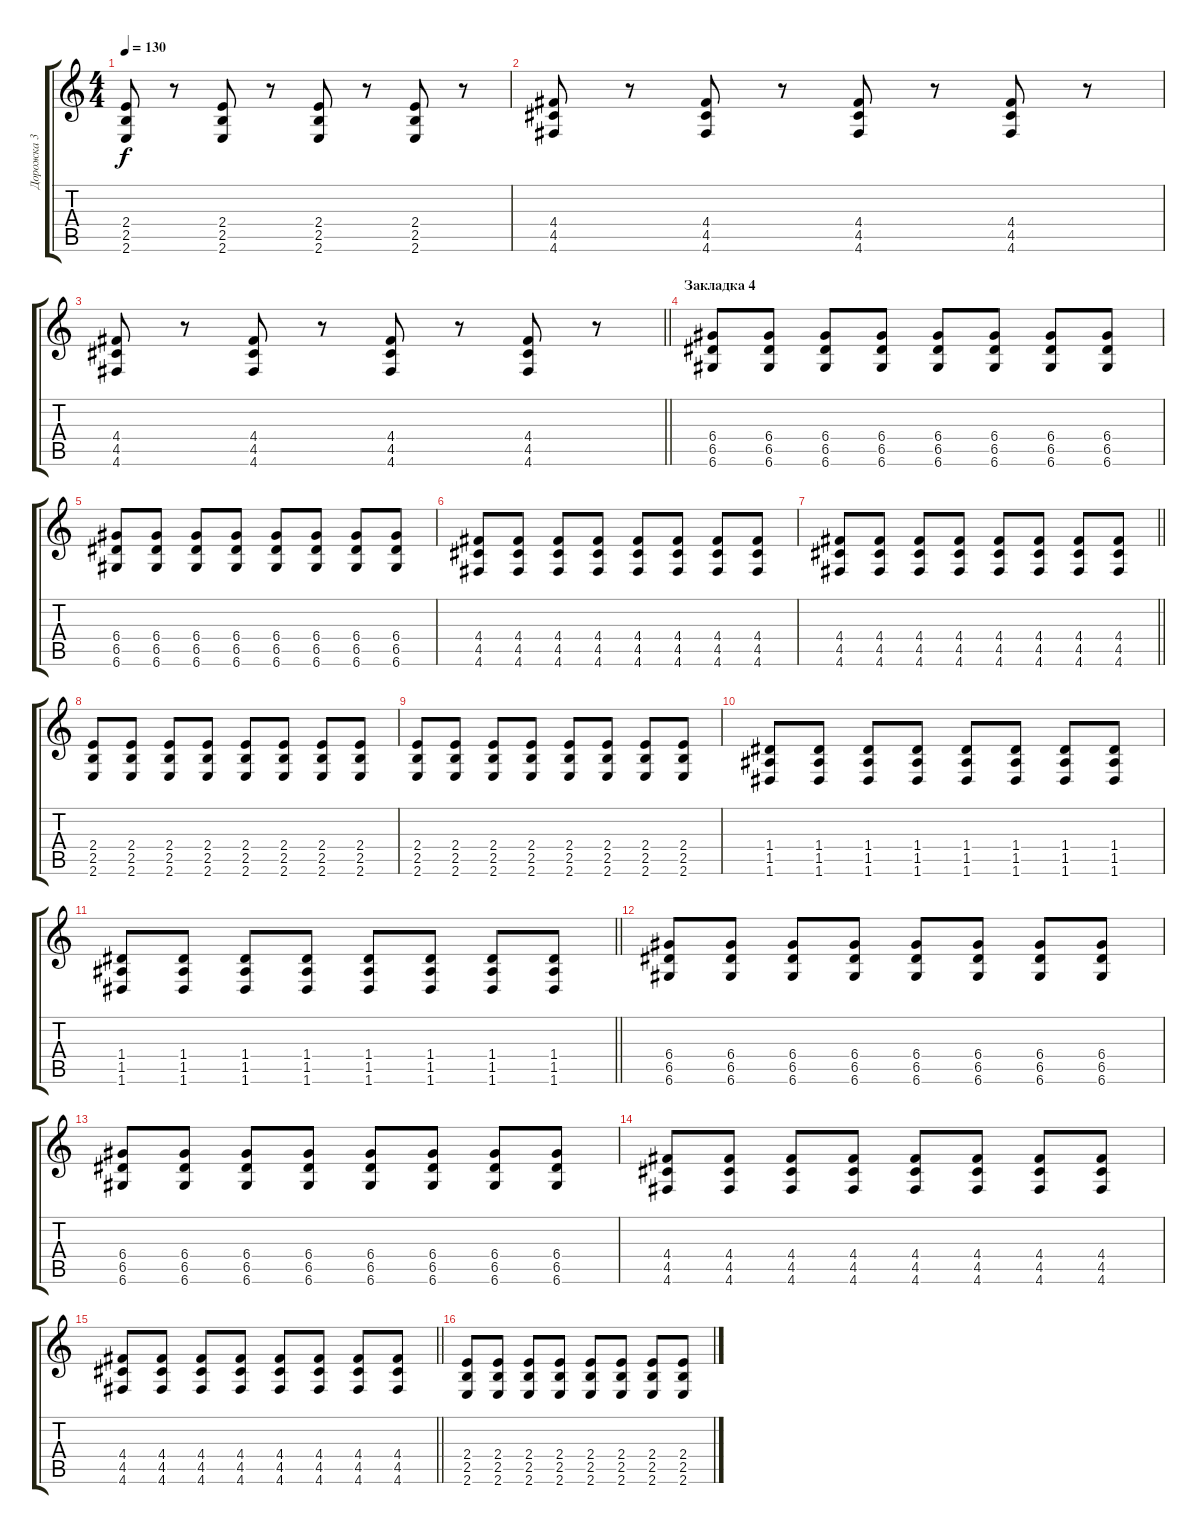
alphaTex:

\track ("Дорожка 3" "Дорожка 3") {instrument acousticguitarsteel}
\staff {score tabs}
\tuning (E4 B3 G3 D3 A2 D2) {hide}
\ts (4 4)
\tempo 130
\clef g2
\ks c
(2.4 2.5 2.6).8{dy f} r.8 (2.4 2.5 2.6).8 r.8 (2.4 2.5 2.6).8 r.8 (2.4 2.5 2.6).8 r.8 |
(4.4 4.5 4.6).8 r.8 (4.4 4.5 4.6).8 r.8 (4.4 4.5 4.6).8 r.8 (4.4 4.5 4.6).8 r.8 |
\barLineRight lightlight
(4.4 4.5 4.6).8 r.8 (4.4 4.5 4.6).8 r.8 (4.4 4.5 4.6).8 r.8 (4.4 4.5 4.6).8 r.8 |
\section ("" "Закладка 4")
(6.4 6.5 6.6).8 (6.4 6.5 6.6).8 (6.4 6.5 6.6).8 (6.4 6.5 6.6).8 (6.4 6.5 6.6).8 (6.4 6.5 6.6).8 (6.4 6.5 6.6).8 (6.4 6.5 6.6).8 |
(6.4 6.5 6.6).8 (6.4 6.5 6.6).8 (6.4 6.5 6.6).8 (6.4 6.5 6.6).8 (6.4 6.5 6.6).8 (6.4 6.5 6.6).8 (6.4 6.5 6.6).8 (6.4 6.5 6.6).8 |
(4.4 4.5 4.6).8 (4.4 4.5 4.6).8 (4.4 4.5 4.6).8 (4.4 4.5 4.6).8 (4.4 4.5 4.6).8 (4.4 4.5 4.6).8 (4.4 4.5 4.6).8 (4.4 4.5 4.6).8 |
\barLineRight lightlight
(4.4 4.5 4.6).8 (4.4 4.5 4.6).8 (4.4 4.5 4.6).8 (4.4 4.5 4.6).8 (4.4 4.5 4.6).8 (4.4 4.5 4.6).8 (4.4 4.5 4.6).8 (4.4 4.5 4.6).8 |
(2.4 2.5 2.6).8 (2.4 2.5 2.6).8 (2.4 2.5 2.6).8 (2.4 2.5 2.6).8 (2.4 2.5 2.6).8 (2.4 2.5 2.6).8 (2.4 2.5 2.6).8 (2.4 2.5 2.6).8 |
(2.4 2.5 2.6).8 (2.4 2.5 2.6).8 (2.4 2.5 2.6).8 (2.4 2.5 2.6).8 (2.4 2.5 2.6).8 (2.4 2.5 2.6).8 (2.4 2.5 2.6).8 (2.4 2.5 2.6).8 |
(1.4 1.5 1.6).8 (1.4 1.5 1.6).8 (1.4 1.5 1.6).8 (1.4 1.5 1.6).8 (1.4 1.5 1.6).8 (1.4 1.5 1.6).8 (1.4 1.5 1.6).8 (1.4 1.5 1.6).8 |
\barLineRight lightlight
(1.4 1.5 1.6).8 (1.4 1.5 1.6).8 (1.4 1.5 1.6).8 (1.4 1.5 1.6).8 (1.4 1.5 1.6).8 (1.4 1.5 1.6).8 (1.4 1.5 1.6).8 (1.4 1.5 1.6).8 |
(6.4 6.5 6.6).8 (6.4 6.5 6.6).8 (6.4 6.5 6.6).8 (6.4 6.5 6.6).8 (6.4 6.5 6.6).8 (6.4 6.5 6.6).8 (6.4 6.5 6.6).8 (6.4 6.5 6.6).8 |
(6.4 6.5 6.6).8 (6.4 6.5 6.6).8 (6.4 6.5 6.6).8 (6.4 6.5 6.6).8 (6.4 6.5 6.6).8 (6.4 6.5 6.6).8 (6.4 6.5 6.6).8 (6.4 6.5 6.6).8 |
(4.4 4.5 4.6).8 (4.4 4.5 4.6).8 (4.4 4.5 4.6).8 (4.4 4.5 4.6).8 (4.4 4.5 4.6).8 (4.4 4.5 4.6).8 (4.4 4.5 4.6).8 (4.4 4.5 4.6).8 |
\barLineRight lightlight
(4.4 4.5 4.6).8 (4.4 4.5 4.6).8 (4.4 4.5 4.6).8 (4.4 4.5 4.6).8 (4.4 4.5 4.6).8 (4.4 4.5 4.6).8 (4.4 4.5 4.6).8 (4.4 4.5 4.6).8 |
(2.4 2.5 2.6).8 (2.4 2.5 2.6).8 (2.4 2.5 2.6).8 (2.4 2.5 2.6).8 (2.4 2.5 2.6).8 (2.4 2.5 2.6).8 (2.4 2.5 2.6).8 (2.4 2.5 2.6).8
